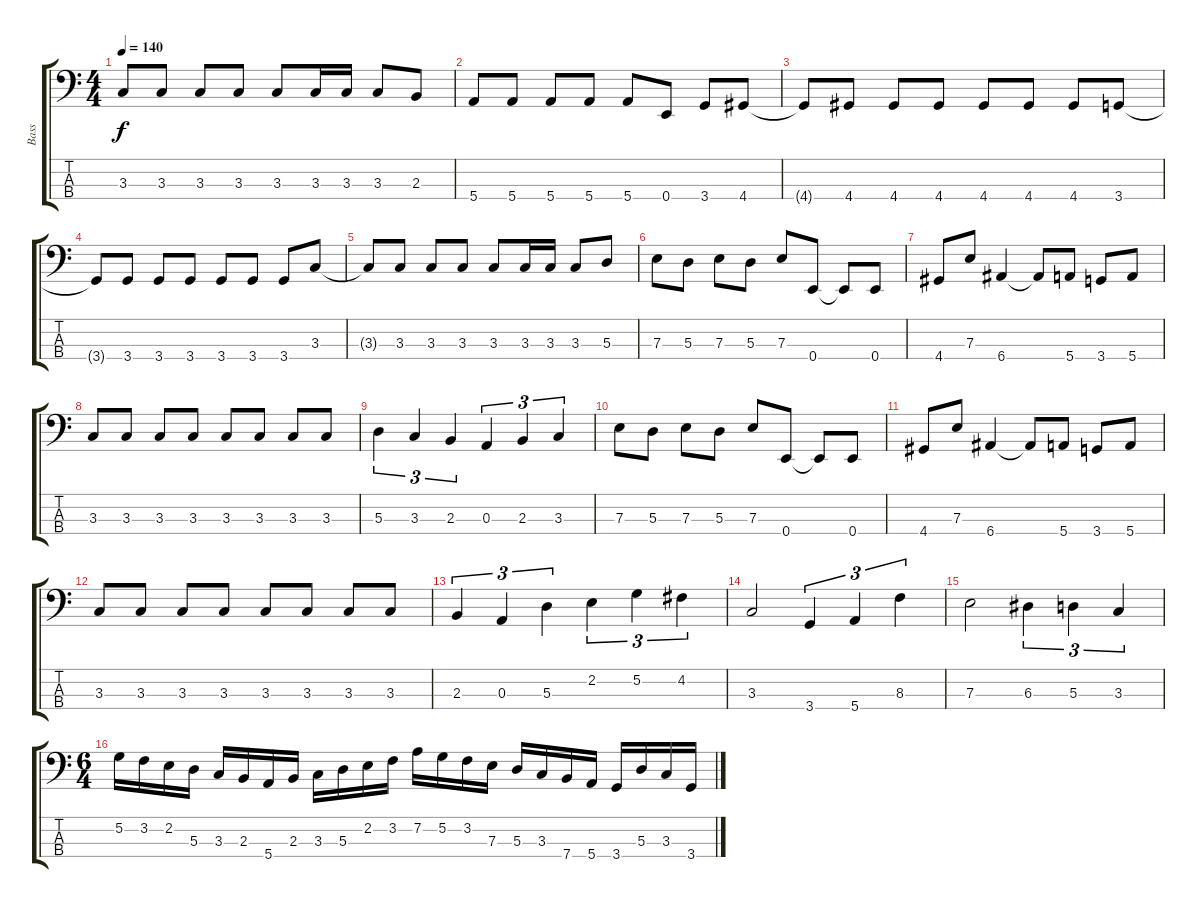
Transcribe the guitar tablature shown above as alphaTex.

\track ("Bass" "Bass") {instrument electricbassfinger}
\staff {score tabs}
\tuning (G2 D2 A1 E1) {hide}
\ts (4 4)
\tempo 140
\clef f4
\ks c
3.3{t}.8{dy f} 3.3.8 3.3.8 3.3.8 3.3.8 3.3.16 3.3.16 3.3.8 2.3.8 |
5.4.8 5.4.8 5.4.8 5.4.8 5.4.8 0.4.8 3.4.8 4.4.8 |
4.4{t}.8 4.4.8 4.4.8 4.4.8 4.4.8 4.4.8 4.4.8 3.4.8 |
3.4{t}.8 3.4.8 3.4.8 3.4.8 3.4.8 3.4.8 3.4.8 3.3.8 |
3.3{t}.8 3.3.8 3.3.8 3.3.8 3.3.8 3.3.16 3.3.16 3.3.8 5.3.8 |
7.3.8 5.3.8 7.3.8 5.3.8 7.3.8 0.4.8 0.4{t}.8 0.4.8 |
4.4.8 7.3.8 6.4.4 6.4{t}.8 5.4.8 3.4.8 5.4.8 |
3.3.8 3.3.8 3.3.8 3.3.8 3.3.8 3.3.8 3.3.8 3.3.8 |
5.3.4{tu (3 2)} 3.3.4{tu (3 2)} 2.3.4{tu (3 2)} 0.3.4{tu (3 2)} 2.3.4{tu (3 2)} 3.3.4{tu (3 2)} |
7.3.8 5.3.8 7.3.8 5.3.8 7.3.8 0.4.8 0.4{t}.8 0.4.8 |
4.4.8 7.3.8 6.4.4 6.4{t}.8 5.4.8 3.4.8 5.4.8 |
3.3.8 3.3.8 3.3.8 3.3.8 3.3.8 3.3.8 3.3.8 3.3.8 |
2.3.4{tu (3 2)} 0.3.4{tu (3 2)} 5.3.4{tu (3 2)} 2.2.4{tu (3 2)} 5.2.4{tu (3 2)} 4.2.4{tu (3 2)} |
3.3.2 3.4.4{tu (3 2)} 5.4.4{tu (3 2)} 8.3.4{tu (3 2)} |
7.3.2 6.3.4{tu (3 2)} 5.3.4{tu (3 2)} 3.3.4{tu (3 2)} |
\ts (6 4)
5.2.16 3.2.16 2.2.16 5.3.16 3.3.16 2.3.16 5.4.16 2.3.16 3.3.16 5.3.16 2.2.16 3.2.16 7.2.16 5.2.16 3.2.16 7.3.16 5.3.16 3.3.16 7.4.16 5.4.16 3.4.16 5.3.16 3.3.16 3.4.16
